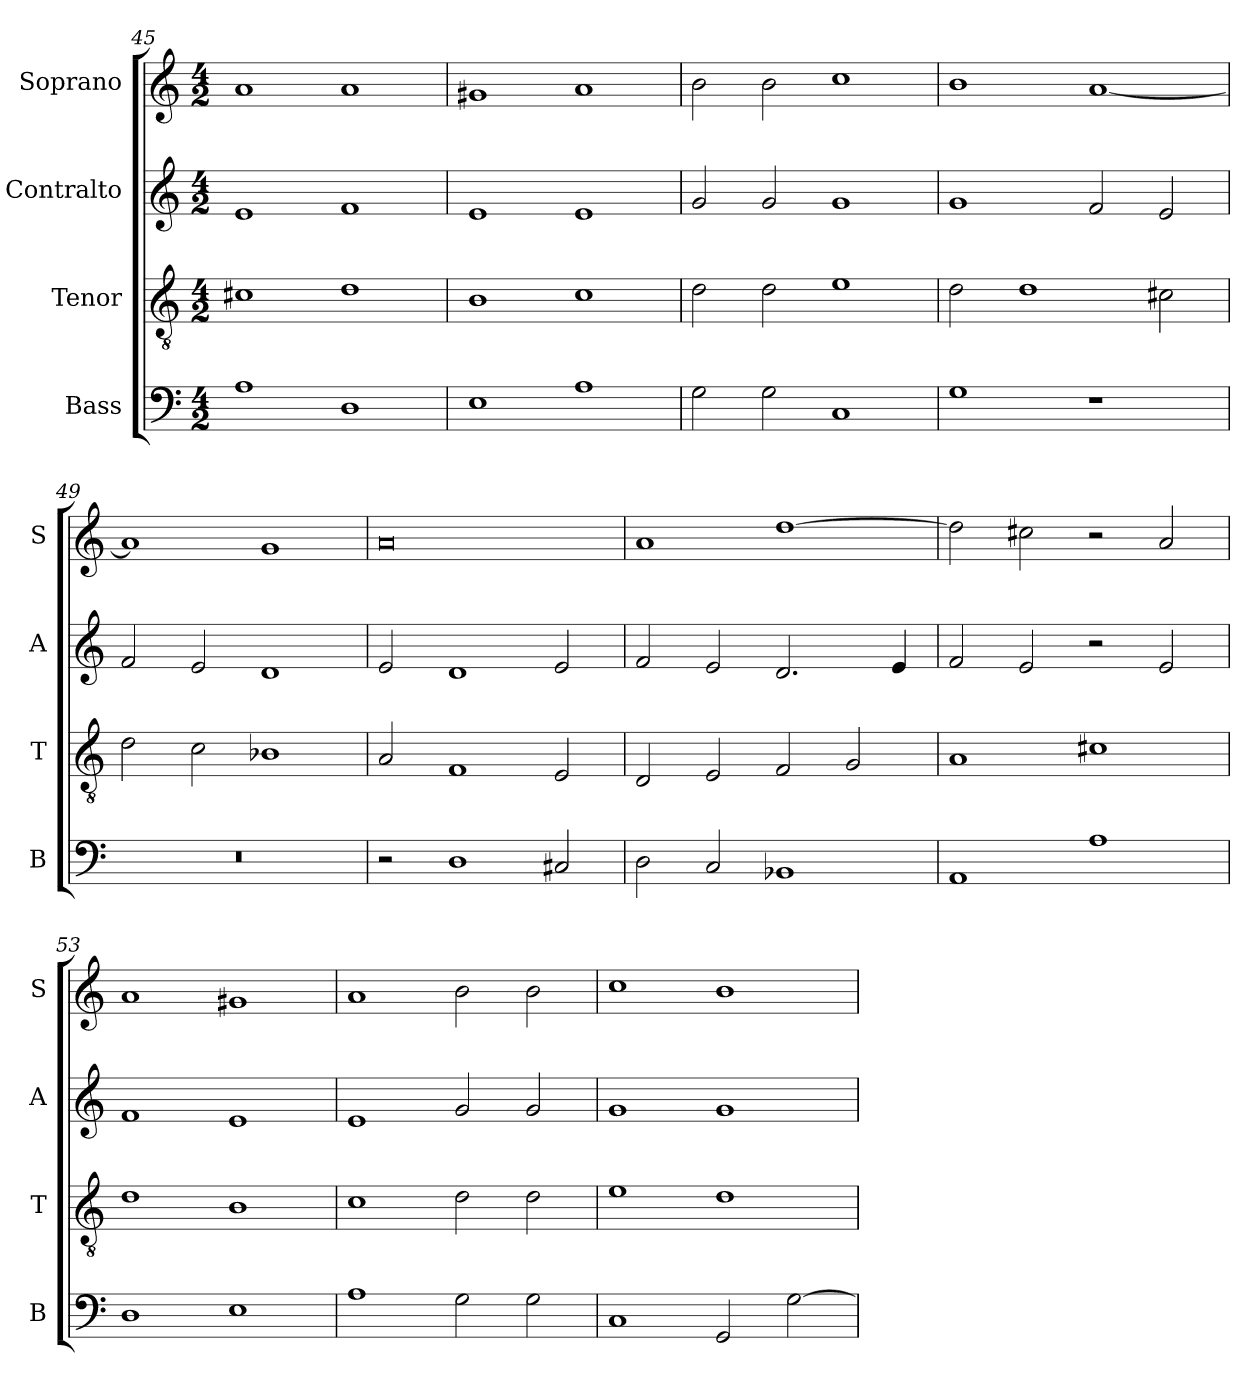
**kern	**kern	**kern	**kern
*part4	*part3	*part2	*part1
*staff4	*staff3	*staff2	*staff1
*I"Bass	*I"Tenor	*I"Contralto	*I"Soprano
*I'B	*I'T	*I'A	*I'S
*clefF4	*clefGv2	*clefG2	*clefG2
*k[]	*k[]	*k[]	*k[]
*E:phr	*E:phr	*E:phr	*E:phr
*M4/2	*M4/2	*M4/2	*M4/2
=45	=45	=45	=45
1A	1c#X	1e	1a
1D	1d	1f	1a
=46	=46	=46	=46
1E	1B	1e	1g#X
1A	1c	1e	1a
=47	=47	=47	=47
2G	2d	2g	2b
2G	2d	2g	2b
1C	1e	1g	1cc
=48	=48	=48	=48
1G	2d	1g	1b
.	1d	.	.
1r	.	2f	[1a
.	2c#X	2e	.
=49	=49	=49	=49
0r	2d	2f	1a]
.	2c	2e	.
.	1B-X	1d	1g
=50	=50	=50	=50
2r	2A	2e	0a
1D	1F	1d	.
2C#X	2E	2e	.
=51	=51	=51	=51
2D	2D	2f	1a
2C	2E	2e	.
1BB-X	2F	2.d	[1dd
.	2G	.	.
.	.	4e	.
=52	=52	=52	=52
1AA	1A	2f	2dd]
.	.	2e	2cc#X
1A	1c#X	2r	2r
.	.	2e	2a
=53	=53	=53	=53
1D	1d	1f	1a
1E	1B	1e	1g#X
=54	=54	=54	=54
1A	1c	1e	1a
2G	2d	2g	2b
2G	2d	2g	2b
=55	=55	=55	=55
1C	1e	1g	1cc
2GG	1d	1g	1b
[2G	.	.	.
=	=	=	=
*-	*-	*-	*-
